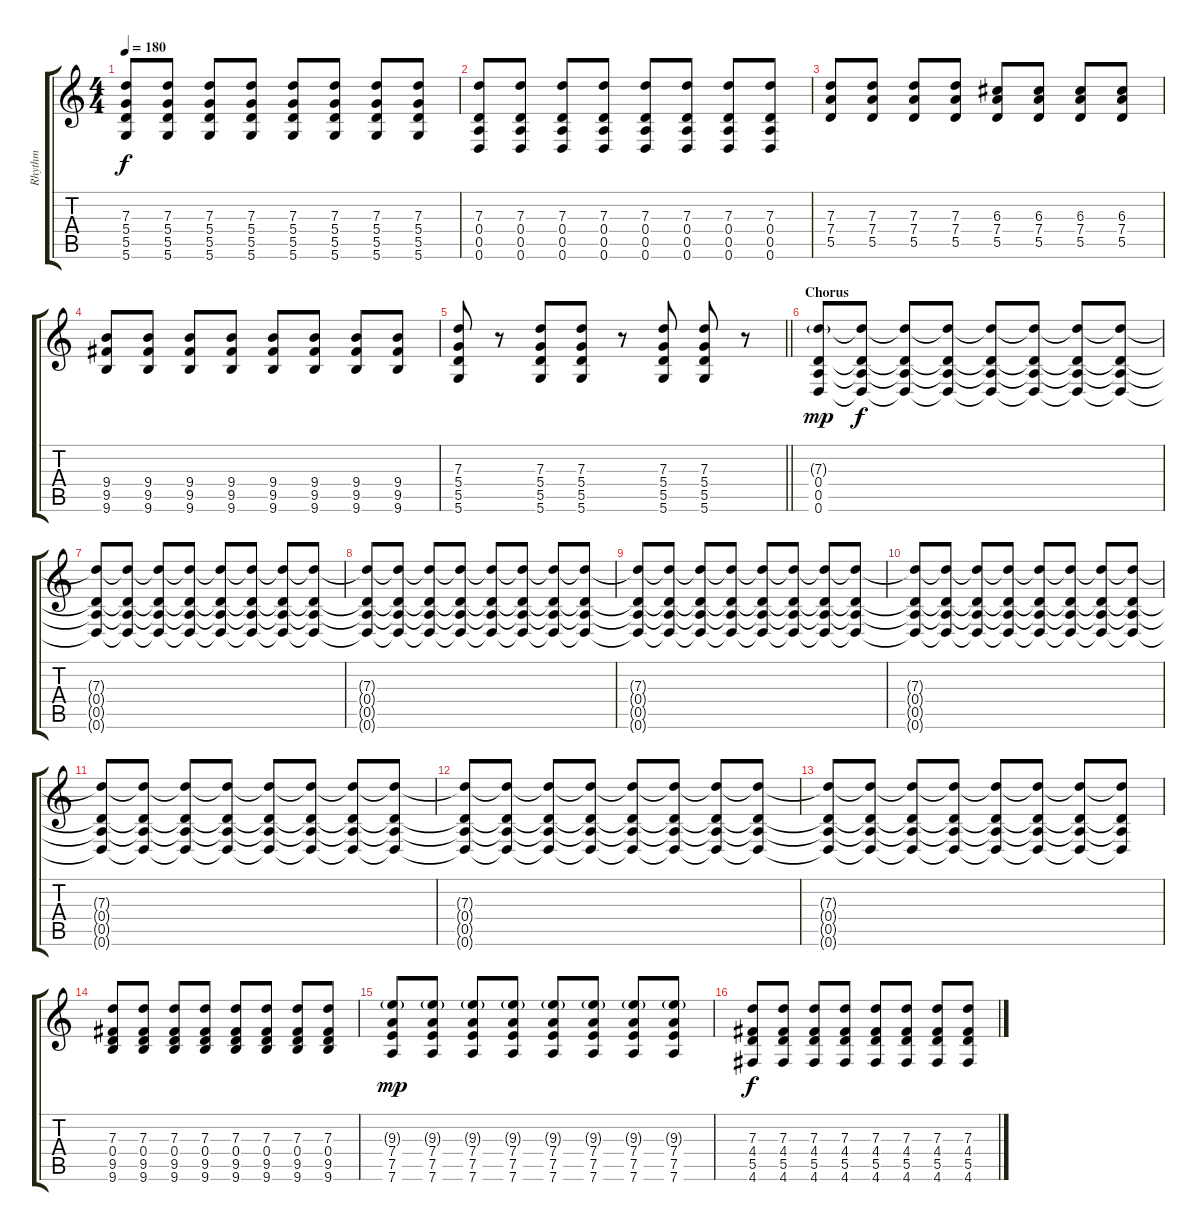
\track ("Rhythm" "Rhythm") {instrument distortionguitar}
\staff {score tabs}
\tuning (E4 B3 G3 D3 A2 D2) {hide}
\ts (4 4)
\tempo 180
\clef g2
\ks c
(7.3 5.4 5.5 5.6).8{dy f} (7.3 5.4 5.5 5.6).8 (7.3 5.4 5.5 5.6).8 (7.3 5.4 5.5 5.6).8 (7.3 5.4 5.5 5.6).8 (7.3 5.4 5.5 5.6).8 (7.3 5.4 5.5 5.6).8 (7.3 5.4 5.5 5.6).8 |
(7.3 0.4 0.5 0.6).8 (7.3 0.4 0.5 0.6).8 (7.3 0.4 0.5 0.6).8 (7.3 0.4 0.5 0.6).8 (7.3 0.4 0.5 0.6).8 (7.3 0.4 0.5 0.6).8 (7.3 0.4 0.5 0.6).8 (7.3 0.4 0.5 0.6).8 |
(7.3 7.4 5.5).8 (7.3 7.4 5.5).8 (7.3 7.4 5.5).8 (7.3 7.4 5.5).8 (6.3 7.4 5.5).8 (6.3 7.4 5.5).8 (6.3 7.4 5.5).8 (6.3 7.4 5.5).8 |
(9.4 9.5 9.6).8 (9.4 9.5 9.6).8 (9.4 9.5 9.6).8 (9.4 9.5 9.6).8 (9.4 9.5 9.6).8 (9.4 9.5 9.6).8 (9.4 9.5 9.6).8 (9.4 9.5 9.6).8 |
\barLineRight lightlight
(7.3 5.4 5.5 5.6).8 r.8 (7.3 5.4 5.5 5.6).8 (7.3 5.4 5.5 5.6).8 r.8 (7.3 5.4 5.5 5.6).8 (7.3 5.4 5.5 5.6).8 r.8 |
\section ("" "Chorus")
(7.3{g} 0.4 0.5 0.6).8{dy mp} (7.3{t} 0.4{t} 0.5{t} 0.6{t}).8{dy f} (7.3{t} 0.4{t} 0.5{t} 0.6{t}).8 (7.3{t} 0.4{t} 0.5{t} 0.6{t}).8 (7.3{t} 0.4{t} 0.5{t} 0.6{t}).8 (7.3{t} 0.4{t} 0.5{t} 0.6{t}).8 (7.3{t} 0.4{t} 0.5{t} 0.6{t}).8 (7.3{t} 0.4{t} 0.5{t} 0.6{t}).8 |
(7.3{t} 0.4{t} 0.5{t} 0.6{t}).8 (7.3{t} 0.4{t} 0.5{t} 0.6{t}).8 (7.3{t} 0.4{t} 0.5{t} 0.6{t}).8 (7.3{t} 0.4{t} 0.5{t} 0.6{t}).8 (7.3{t} 0.4{t} 0.5{t} 0.6{t}).8 (7.3{t} 0.4{t} 0.5{t} 0.6{t}).8 (7.3{t} 0.4{t} 0.5{t} 0.6{t}).8 (7.3{t} 0.4{t} 0.5{t} 0.6{t}).8 |
(7.3{t} 0.4{t} 0.5{t} 0.6{t}).8 (7.3{t} 0.4{t} 0.5{t} 0.6{t}).8 (7.3{t} 0.4{t} 0.5{t} 0.6{t}).8 (7.3{t} 0.4{t} 0.5{t} 0.6{t}).8 (7.3{t} 0.4{t} 0.5{t} 0.6{t}).8 (7.3{t} 0.4{t} 0.5{t} 0.6{t}).8 (7.3{t} 0.4{t} 0.5{t} 0.6{t}).8 (7.3{t} 0.4{t} 0.5{t} 0.6{t}).8 |
(7.3{t} 0.4{t} 0.5{t} 0.6{t}).8 (7.3{t} 0.4{t} 0.5{t} 0.6{t}).8 (7.3{t} 0.4{t} 0.5{t} 0.6{t}).8 (7.3{t} 0.4{t} 0.5{t} 0.6{t}).8 (7.3{t} 0.4{t} 0.5{t} 0.6{t}).8 (7.3{t} 0.4{t} 0.5{t} 0.6{t}).8 (7.3{t} 0.4{t} 0.5{t} 0.6{t}).8 (7.3{t} 0.4{t} 0.5{t} 0.6{t}).8 |
(7.3{t} 0.4{t} 0.5{t} 0.6{t}).8 (7.3{t} 0.4{t} 0.5{t} 0.6{t}).8 (7.3{t} 0.4{t} 0.5{t} 0.6{t}).8 (7.3{t} 0.4{t} 0.5{t} 0.6{t}).8 (7.3{t} 0.4{t} 0.5{t} 0.6{t}).8 (7.3{t} 0.4{t} 0.5{t} 0.6{t}).8 (7.3{t} 0.4{t} 0.5{t} 0.6{t}).8 (7.3{t} 0.4{t} 0.5{t} 0.6{t}).8 |
(7.3{t} 0.4{t} 0.5{t} 0.6{t}).8 (7.3{t} 0.4{t} 0.5{t} 0.6{t}).8 (7.3{t} 0.4{t} 0.5{t} 0.6{t}).8 (7.3{t} 0.4{t} 0.5{t} 0.6{t}).8 (7.3{t} 0.4{t} 0.5{t} 0.6{t}).8 (7.3{t} 0.4{t} 0.5{t} 0.6{t}).8 (7.3{t} 0.4{t} 0.5{t} 0.6{t}).8 (7.3{t} 0.4{t} 0.5{t} 0.6{t}).8 |
(7.3{t} 0.4{t} 0.5{t} 0.6{t}).8 (7.3{t} 0.4{t} 0.5{t} 0.6{t}).8 (7.3{t} 0.4{t} 0.5{t} 0.6{t}).8 (7.3{t} 0.4{t} 0.5{t} 0.6{t}).8 (7.3{t} 0.4{t} 0.5{t} 0.6{t}).8 (7.3{t} 0.4{t} 0.5{t} 0.6{t}).8 (7.3{t} 0.4{t} 0.5{t} 0.6{t}).8 (7.3{t} 0.4{t} 0.5{t} 0.6{t}).8 |
(7.3{t} 0.4{t} 0.5{t} 0.6{t}).8 (7.3{t} 0.4{t} 0.5{t} 0.6{t}).8 (7.3{t} 0.4{t} 0.5{t} 0.6{t}).8 (7.3{t} 0.4{t} 0.5{t} 0.6{t}).8 (7.3{t} 0.4{t} 0.5{t} 0.6{t}).8 (7.3{t} 0.4{t} 0.5{t} 0.6{t}).8 (7.3{t} 0.4{t} 0.5{t} 0.6{t}).8 (7.3{t} 0.4{t} 0.5{t} 0.6{t}).8 |
(7.3 0.4 9.5 9.6).8 (7.3 0.4 9.5 9.6).8 (7.3 0.4 9.5 9.6).8 (7.3 0.4 9.5 9.6).8 (7.3 0.4 9.5 9.6).8 (7.3 0.4 9.5 9.6).8 (7.3 0.4 9.5 9.6).8 (7.3 0.4 9.5 9.6).8 |
(9.3{g} 7.4 7.5 7.6).8{dy mp} (9.3{g} 7.4 7.5 7.6).8 (9.3{g} 7.4 7.5 7.6).8 (9.3{g} 7.4 7.5 7.6).8 (9.3{g} 7.4 7.5 7.6).8 (9.3{g} 7.4 7.5 7.6).8 (9.3{g} 7.4 7.5 7.6).8 (9.3{g} 7.4 7.5 7.6).8 |
(7.3 4.4 5.5 4.6).8{dy f} (7.3 4.4 5.5 4.6).8 (7.3 4.4 5.5 4.6).8 (7.3 4.4 5.5 4.6).8 (7.3 4.4 5.5 4.6).8 (7.3 4.4 5.5 4.6).8 (7.3 4.4 5.5 4.6).8 (7.3 4.4 5.5 4.6).8
